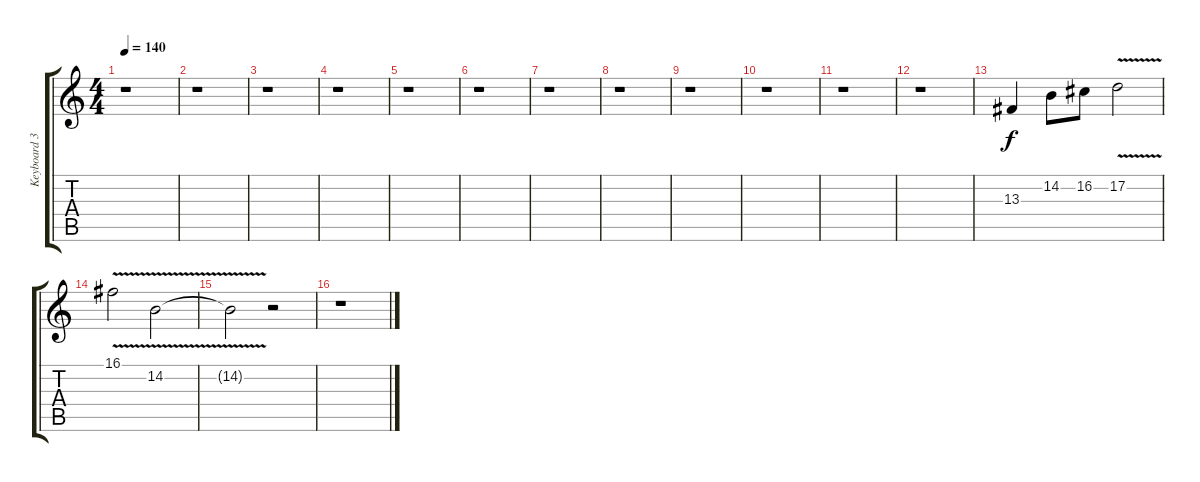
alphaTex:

\track ("Keyboard 3" "Keyboard 3") {instrument pad4choir}
\staff {score tabs}
\tuning (D4 A3 F3 C3 G2 D2) {hide}
\ts (4 4)
\tempo 140
\clef g2
\ks c
r.1{dy f} |
r.1 |
r.1 |
r.1 |
r.1 |
r.1 |
r.1 |
r.1 |
r.1 |
r.1 |
r.1 |
r.1 |
13.3.4 14.2.8 16.2.8 17.2{v}.2 |
16.1{v}.2 14.2{v}.2{volume 4} |
14.2{v t}.2 r.2{volume 1} |
r.1{volume 6}
